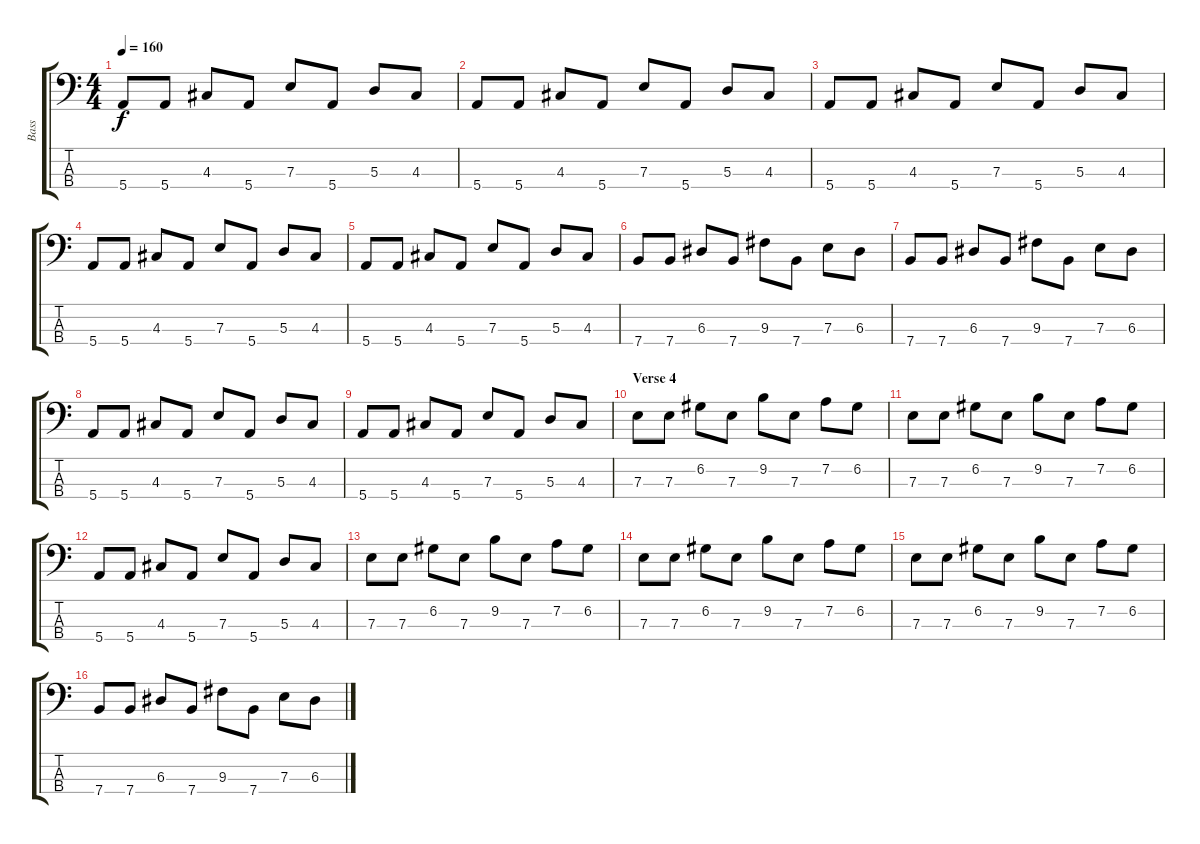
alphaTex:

\track ("Bass" "Bass") {instrument electricbasspick}
\staff {score tabs}
\tuning (G2 D2 A1 E1) {hide}
\ts (4 4)
\tempo 160
\clef f4
\ks c
5.4.8{dy f} 5.4.8 4.3.8 5.4.8 7.3.8 5.4.8 5.3.8 4.3.8 |
5.4.8 5.4.8 4.3.8 5.4.8 7.3.8 5.4.8 5.3.8 4.3.8 |
5.4.8 5.4.8 4.3.8 5.4.8 7.3.8 5.4.8 5.3.8 4.3.8 |
5.4.8 5.4.8 4.3.8 5.4.8 7.3.8 5.4.8 5.3.8 4.3.8 |
5.4.8 5.4.8 4.3.8 5.4.8 7.3.8 5.4.8 5.3.8 4.3.8 |
7.4.8 7.4.8 6.3.8 7.4.8 9.3.8 7.4.8 7.3.8 6.3.8 |
7.4.8 7.4.8 6.3.8 7.4.8 9.3.8 7.4.8 7.3.8 6.3.8 |
5.4.8 5.4.8 4.3.8 5.4.8 7.3.8 5.4.8 5.3.8 4.3.8 |
5.4.8 5.4.8 4.3.8 5.4.8 7.3.8 5.4.8 5.3.8 4.3.8 |
\section ("" "Verse 4")
7.3.8 7.3.8 6.2.8 7.3.8 9.2.8 7.3.8 7.2.8 6.2.8 |
7.3.8 7.3.8 6.2.8 7.3.8 9.2.8 7.3.8 7.2.8 6.2.8 |
5.4.8 5.4.8 4.3.8 5.4.8 7.3.8 5.4.8 5.3.8 4.3.8 |
7.3.8 7.3.8 6.2.8 7.3.8 9.2.8 7.3.8 7.2.8 6.2.8 |
7.3.8 7.3.8 6.2.8 7.3.8 9.2.8 7.3.8 7.2.8 6.2.8 |
7.3.8 7.3.8 6.2.8 7.3.8 9.2.8 7.3.8 7.2.8 6.2.8 |
7.4.8 7.4.8 6.3.8 7.4.8 9.3.8 7.4.8 7.3.8 6.3.8
